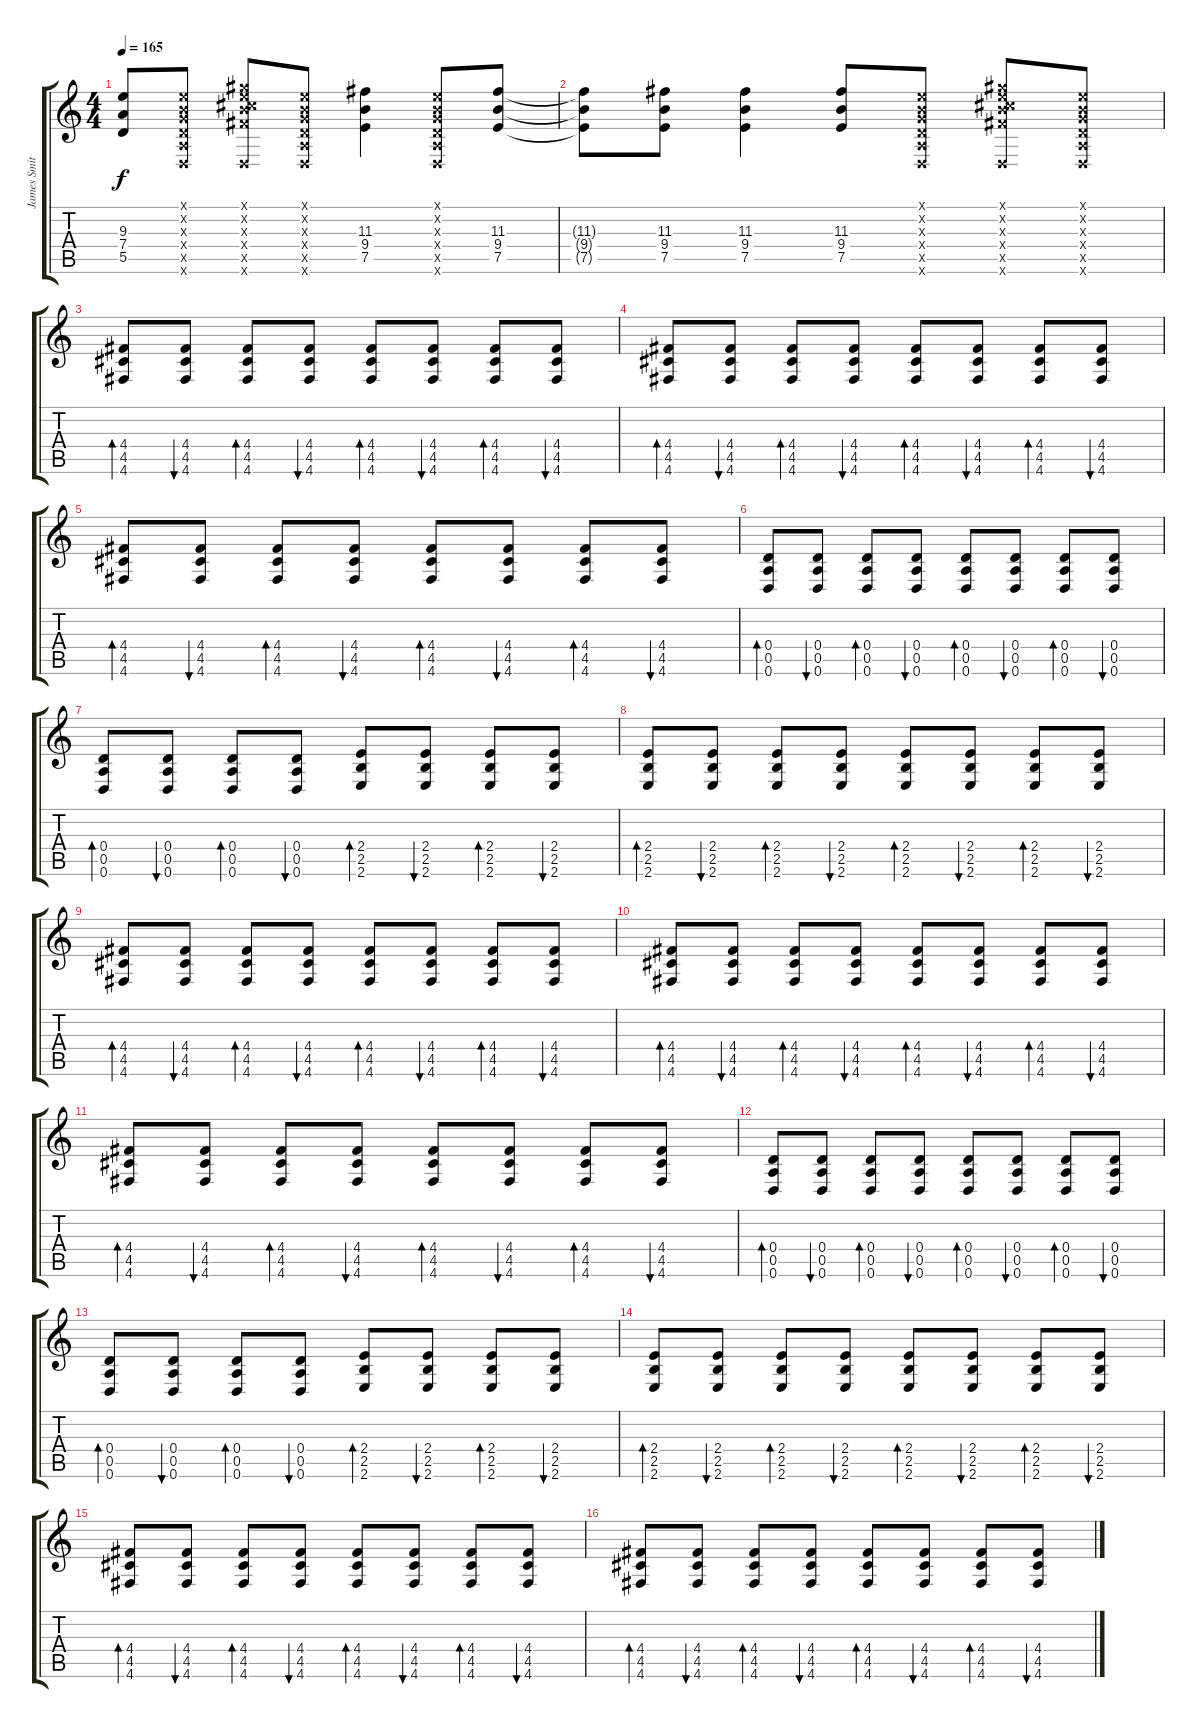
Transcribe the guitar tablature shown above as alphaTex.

\track ("James Smith (Rhythm Guitar)" "James Smit") {instrument distortionguitar}
\staff {score tabs}
\tuning (E4 B3 G3 D3 A2 D2) {hide}
\ts (4 4)
\tempo 165
\clef g2
\ks c
(9.3 7.4 5.5).8{dy f} (0.1{x} 0.2{x} 0.3{x} 0.4{x} 0.5{x} 0.6{x}).8 (0.1{x} 0.2{x} 13.3{x} 11.4{x} 9.5{x} 0.6{x}).8 (0.1{x} 0.2{x} 0.3{x} 0.4{x} 0.5{x} 0.6{x}).8 (11.3 9.4 7.5).4 (0.1{x} 0.2{x} 0.3{x} 0.4{x} 0.5{x} 0.6{x}).8 (11.3 9.4 7.5).8 |
(11.3{t} 9.4{t} 7.5{t}).8 (11.3 9.4 7.5).8 (11.3 9.4 7.5).4 (11.3 9.4 7.5).8 (0.1{x} 0.2{x} 0.3{x} 0.4{x} 0.5{x} 0.6{x}).8 (0.1{x} 0.2{x} 13.3{x} 11.4{x} 9.5{x} 0.6{x}).8 (0.1{x} 0.2{x} 0.3{x} 0.4{x} 0.5{x} 0.6{x}).8 |
(4.4 4.5 4.6).8{bd 60 volume 12 instrument distortionguitar} (4.4 4.5 4.6).8{bu 60} (4.4 4.5 4.6).8{bd 60} (4.4 4.5 4.6).8{bu 60} (4.4 4.5 4.6).8{bd 60} (4.4 4.5 4.6).8{bu 60} (4.4 4.5 4.6).8{bd 60} (4.4 4.5 4.6).8{bu 60} |
(4.4 4.5 4.6).8{bd 60 instrument distortionguitar} (4.4 4.5 4.6).8{bu 60} (4.4 4.5 4.6).8{bd 60} (4.4 4.5 4.6).8{bu 60} (4.4 4.5 4.6).8{bd 60} (4.4 4.5 4.6).8{bu 60} (4.4 4.5 4.6).8{bd 60} (4.4 4.5 4.6).8{bu 60} |
(4.4 4.5 4.6).8{bd 60 instrument distortionguitar} (4.4 4.5 4.6).8{bu 60} (4.4 4.5 4.6).8{bd 60} (4.4 4.5 4.6).8{bu 60} (4.4 4.5 4.6).8{bd 60} (4.4 4.5 4.6).8{bu 60} (4.4 4.5 4.6).8{bd 60} (4.4 4.5 4.6).8{bu 60} |
(0.4 0.5 0.6).8{bd 60} (0.4 0.5 0.6).8{bu 60} (0.4 0.5 0.6).8{bd 60} (0.4 0.5 0.6).8{bu 60} (0.4 0.5 0.6).8{bd 60} (0.4 0.5 0.6).8{bu 60} (0.4 0.5 0.6).8{bd 60} (0.4 0.5 0.6).8{bu 60} |
(0.4 0.5 0.6).8{bd 60} (0.4 0.5 0.6).8{bu 60} (0.4 0.5 0.6).8{bd 60} (0.4 0.5 0.6).8{bu 60} (2.4 2.5 2.6).8{bd 60} (2.4 2.5 2.6).8{bu 60} (2.4 2.5 2.6).8{bd 60} (2.4 2.5 2.6).8{bu 60} |
(2.4 2.5 2.6).8{bd 60} (2.4 2.5 2.6).8{bu 60} (2.4 2.5 2.6).8{bd 60} (2.4 2.5 2.6).8{bu 60} (2.4 2.5 2.6).8{bd 60} (2.4 2.5 2.6).8{bu 60} (2.4 2.5 2.6).8{bd 60} (2.4 2.5 2.6).8{bu 60} |
(4.4 4.5 4.6).8{bd 60 instrument distortionguitar} (4.4 4.5 4.6).8{bu 60} (4.4 4.5 4.6).8{bd 60} (4.4 4.5 4.6).8{bu 60} (4.4 4.5 4.6).8{bd 60} (4.4 4.5 4.6).8{bu 60} (4.4 4.5 4.6).8{bd 60} (4.4 4.5 4.6).8{bu 60} |
(4.4 4.5 4.6).8{bd 60 instrument distortionguitar} (4.4 4.5 4.6).8{bu 60} (4.4 4.5 4.6).8{bd 60} (4.4 4.5 4.6).8{bu 60} (4.4 4.5 4.6).8{bd 60} (4.4 4.5 4.6).8{bu 60} (4.4 4.5 4.6).8{bd 60} (4.4 4.5 4.6).8{bu 60} |
(4.4 4.5 4.6).8{bd 60 instrument distortionguitar} (4.4 4.5 4.6).8{bu 60} (4.4 4.5 4.6).8{bd 60} (4.4 4.5 4.6).8{bu 60} (4.4 4.5 4.6).8{bd 60} (4.4 4.5 4.6).8{bu 60} (4.4 4.5 4.6).8{bd 60} (4.4 4.5 4.6).8{bu 60} |
(0.4 0.5 0.6).8{bd 60} (0.4 0.5 0.6).8{bu 60} (0.4 0.5 0.6).8{bd 60} (0.4 0.5 0.6).8{bu 60} (0.4 0.5 0.6).8{bd 60} (0.4 0.5 0.6).8{bu 60} (0.4 0.5 0.6).8{bd 60} (0.4 0.5 0.6).8{bu 60} |
(0.4 0.5 0.6).8{bd 60} (0.4 0.5 0.6).8{bu 60} (0.4 0.5 0.6).8{bd 60} (0.4 0.5 0.6).8{bu 60} (2.4 2.5 2.6).8{bd 60} (2.4 2.5 2.6).8{bu 60} (2.4 2.5 2.6).8{bd 60} (2.4 2.5 2.6).8{bu 60} |
(2.4 2.5 2.6).8{bd 60} (2.4 2.5 2.6).8{bu 60} (2.4 2.5 2.6).8{bd 60} (2.4 2.5 2.6).8{bu 60} (2.4 2.5 2.6).8{bd 60} (2.4 2.5 2.6).8{bu 60} (2.4 2.5 2.6).8{bd 60} (2.4 2.5 2.6).8{bu 60} |
(4.4 4.5 4.6).8{bd 60 instrument distortionguitar} (4.4 4.5 4.6).8{bu 60} (4.4 4.5 4.6).8{bd 60} (4.4 4.5 4.6).8{bu 60} (4.4 4.5 4.6).8{bd 60} (4.4 4.5 4.6).8{bu 60} (4.4 4.5 4.6).8{bd 60} (4.4 4.5 4.6).8{bu 60} |
(4.4 4.5 4.6).8{bd 60 instrument distortionguitar} (4.4 4.5 4.6).8{bu 60} (4.4 4.5 4.6).8{bd 60} (4.4 4.5 4.6).8{bu 60} (4.4 4.5 4.6).8{bd 60} (4.4 4.5 4.6).8{bu 60} (4.4 4.5 4.6).8{bd 60} (4.4 4.5 4.6).8{bu 60}
